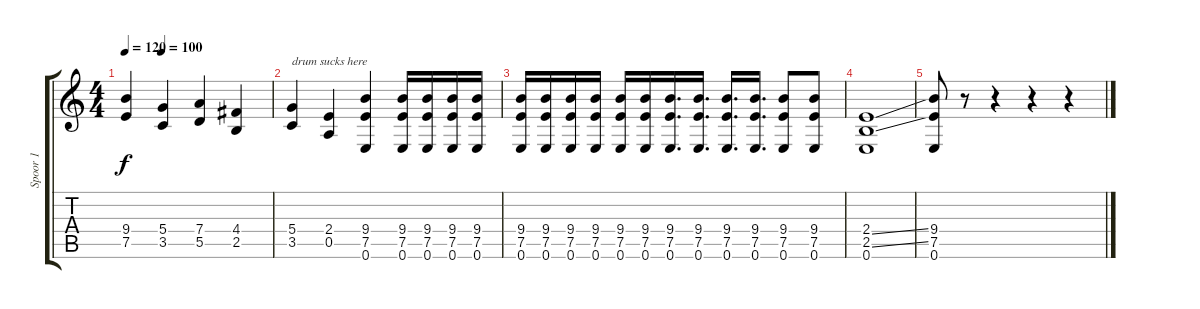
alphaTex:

\track ("Spoor 1" "Spoor 1") {instrument distortionguitar}
\staff {score tabs}
\tuning (E4 B3 G3 D3 A2 E2) {hide}
\ts (4 4)
\tempo 120
\tempo (100 0.25)
\clef g2
\ks c
(9.4 7.5).4{dy f} (5.4 3.5).4 (7.4 5.5).4 (4.4 2.5).4 |
(5.4 3.5).4{txt "drum sucks here"} (2.4 0.5).4 (9.4 7.5 0.6).4 (9.4 7.5 0.6).16 (9.4 7.5 0.6).16 (9.4 7.5 0.6).16 (9.4 7.5 0.6).16 |
(9.4 7.5 0.6).16 (9.4 7.5 0.6).16 (9.4 7.5 0.6).16 (9.4 7.5 0.6).16 (9.4 7.5 0.6).16 (9.4 7.5 0.6).16 (9.4 7.5 0.6).16{d} (9.4 7.5 0.6).16{d} (9.4 7.5 0.6).16{d} (9.4 7.5 0.6).16{d} (9.4 7.5 0.6).8 (9.4 7.5 0.6).8 |
(2.4{ss} 2.5{ss} 0.6).1 |
(9.4 7.5 0.6).8 r.8 r.4 r.4 r.4
